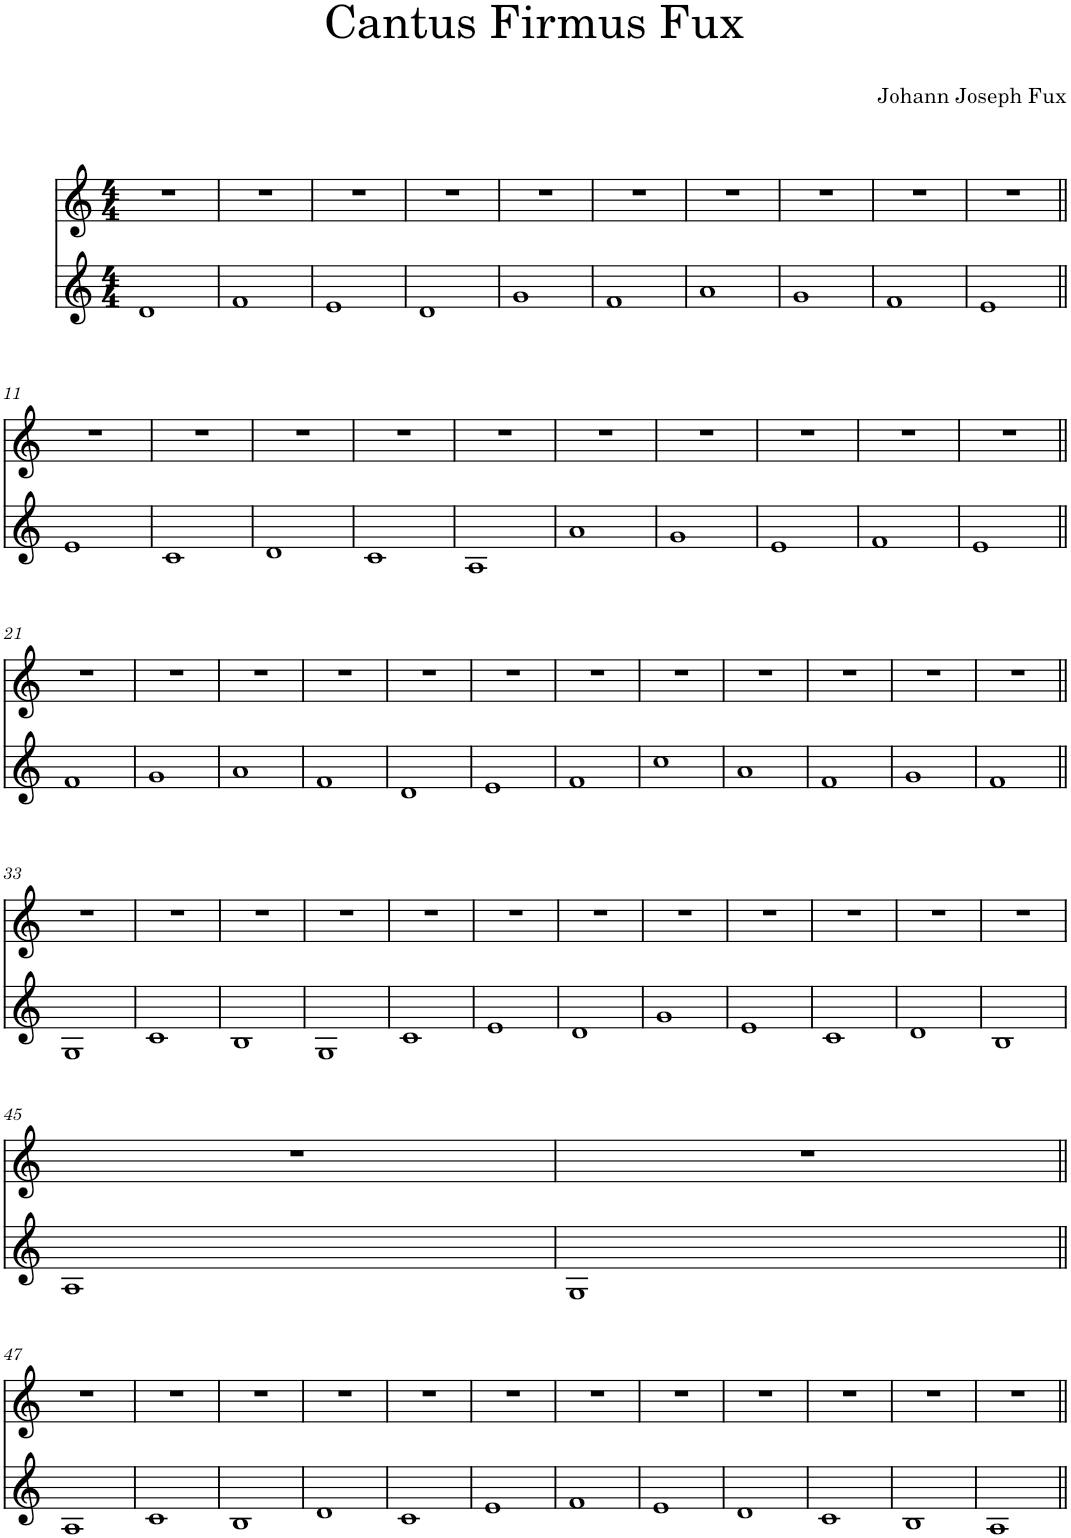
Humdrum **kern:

**kern	**kern
*part1	*part1
*staff2	*staff1
*I"Solo Vocal	*
*clefG2	*clefG2
*k[]	*k[]
*M4/4	*M4/4
=1	=1
1d	1r
=2	=2
1f	1r
=3	=3
1e	1r
=4	=4
1d	1r
=5	=5
1g	1r
=6	=6
1f	1r
=7	=7
1a	1r
=8	=8
1g	1r
=9	=9
1f	1r
=10	=10
1e	1r
!!LO:LB:g=z
=11||	=11||
1e	1r
=12	=12
1c	1r
=13	=13
1d	1r
=14	=14
1c	1r
=15	=15
1A	1r
=16	=16
1a	1r
=17	=17
1g	1r
=18	=18
1e	1r
=19	=19
1f	1r
=20	=20
1e	1r
!!LO:LB:g=z
=21||	=21||
1f	1r
=22	=22
1g	1r
=23	=23
1a	1r
=24	=24
1f	1r
=25	=25
1d	1r
=26	=26
1e	1r
=27	=27
1f	1r
=28	=28
1cc	1r
=29	=29
1a	1r
=30	=30
1f	1r
=31	=31
1g	1r
=32	=32
1f	1r
!!LO:LB:g=z
=33||	=33||
1G	1r
=34	=34
1c	1r
=35	=35
1B	1r
=36	=36
1G	1r
=37	=37
1c	1r
=38	=38
1e	1r
=39	=39
1d	1r
=40	=40
1g	1r
=41	=41
1e	1r
=42	=42
1c	1r
=43	=43
1d	1r
=44	=44
1B	1r
!!LO:LB:g=z
=45	=45
1A	1r
=46	=46
1G	1r
!!LO:LB:g=z
=47||	=47||
1A	1r
=48	=48
1c	1r
=49	=49
1B	1r
=50	=50
1d	1r
=51	=51
1c	1r
=52	=52
1e	1r
=53	=53
1f	1r
=54	=54
1e	1r
=55	=55
1d	1r
=56	=56
1c	1r
=57	=57
1B	1r
=58	=58
1A	1r
=||	=||
*-	*-
